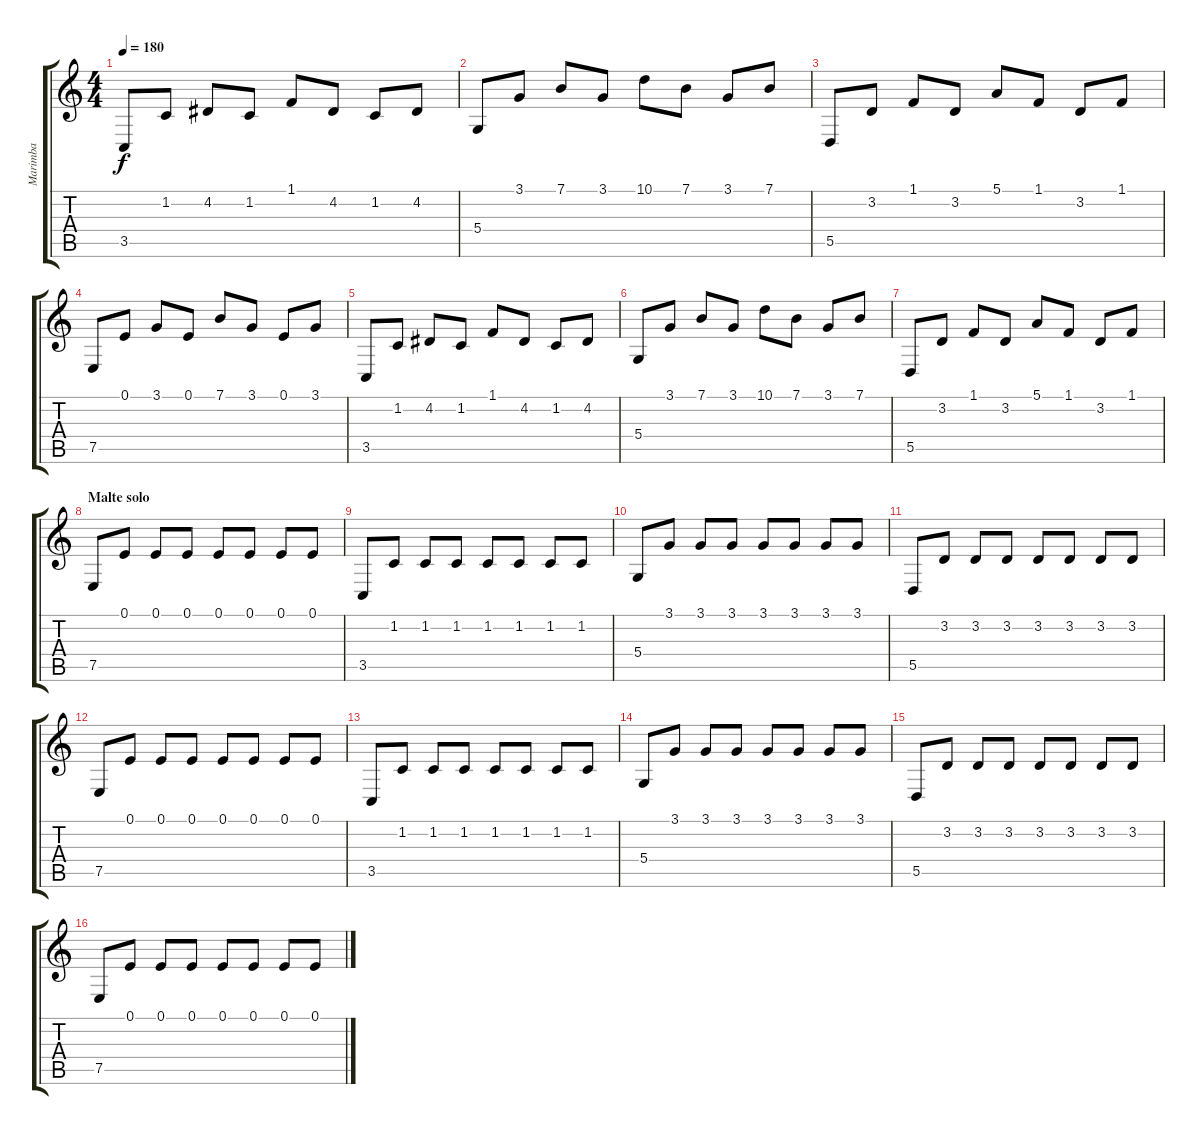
\track ("Marimba" "Marimba") {instrument marimba}
\staff {score tabs}
\tuning (E4 B3 G3 D3 A2 E2) {hide}
\ts (4 4)
\tempo 180
\clef g2
\ks c
3.5.8{dy f} 1.2.8 4.2.8 1.2.8 1.1.8 4.2.8 1.2.8 4.2.8 |
5.4.8 3.1.8 7.1.8 3.1.8 10.1.8 7.1.8 3.1.8 7.1.8 |
5.5.8 3.2.8 1.1.8 3.2.8 5.1.8 1.1.8 3.2.8 1.1.8 |
7.5.8 0.1.8 3.1.8 0.1.8 7.1.8 3.1.8 0.1.8 3.1.8 |
3.5.8 1.2.8 4.2.8 1.2.8 1.1.8 4.2.8 1.2.8 4.2.8 |
5.4.8 3.1.8 7.1.8 3.1.8 10.1.8 7.1.8 3.1.8 7.1.8 |
5.5.8 3.2.8 1.1.8 3.2.8 5.1.8 1.1.8 3.2.8 1.1.8 |
\section ("" "Malte solo")
7.5.8 0.1.8 0.1.8 0.1.8 0.1.8 0.1.8 0.1.8 0.1.8 |
3.5.8 1.2.8 1.2.8 1.2.8 1.2.8 1.2.8 1.2.8 1.2.8 |
5.4.8 3.1.8 3.1.8 3.1.8 3.1.8 3.1.8 3.1.8 3.1.8 |
5.5.8 3.2.8 3.2.8 3.2.8 3.2.8 3.2.8 3.2.8 3.2.8 |
7.5.8 0.1.8 0.1.8 0.1.8 0.1.8 0.1.8 0.1.8 0.1.8 |
3.5.8 1.2.8 1.2.8 1.2.8 1.2.8 1.2.8 1.2.8 1.2.8 |
5.4.8 3.1.8 3.1.8 3.1.8 3.1.8 3.1.8 3.1.8 3.1.8 |
5.5.8 3.2.8 3.2.8 3.2.8 3.2.8 3.2.8 3.2.8 3.2.8 |
7.5.8 0.1.8 0.1.8 0.1.8 0.1.8 0.1.8 0.1.8 0.1.8
